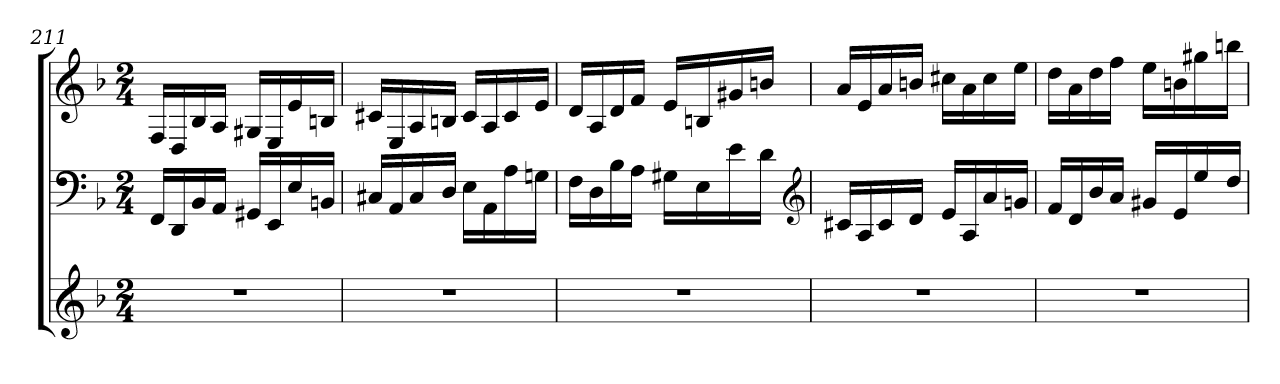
**kern	**kern	**kern
*part3	*part2	*part1
*staff3	*staff2	*staff1
*clefG2	*clefF4	*clefG2
*k[b-]	*k[b-]	*k[b-]
*M2/4	*M2/4	*M2/4
=211	=211	=211
2r	16FFLL	16FLL
.	16DD	16D
.	16BB-	16B-
.	16AAJJ	16AJJ
.	16GG#XLL	16G#XLL
.	16EE	16E
.	16E	16e
.	16BBnJJ	16BnJJ
=212	=212	=212
2r	16C#XLL	16c#XLL
.	16AA	16E
.	16C#	16A
.	16DJJ	16BnJJ
.	16ELL	16c#LL
.	16AA	16A
.	16A	16c#
.	16GnJJ	16eJJ
=213	=213	=213
2r	16FLL	16dLL
.	16D	16A
.	16B-	16d
.	16AJJ	16fJJ
.	16G#XLL	16eLL
.	16E	16Bn
.	16e	16g#X
.	16dJJ	16bnJJ
*	*clefG2	*
=214	=214	=214
2r	16c#XLL	16aLL
.	16A	16e
.	16c#	16a
.	16dJJ	16bnJJ
.	16eLL	16cc#XLL
.	16A	16a
.	16a	16cc#
.	16gnJJ	16eeJJ
=215	=215	=215
2r	16fLL	16ddLL
.	16d	16a
.	16b-	16dd
.	16aJJ	16ffJJ
.	16g#XLL	16eeLL
.	16e	16bn
.	16ee	16gg#X
.	16ddJJ	16bbnJJ
=	=	=
*-	*-	*-
